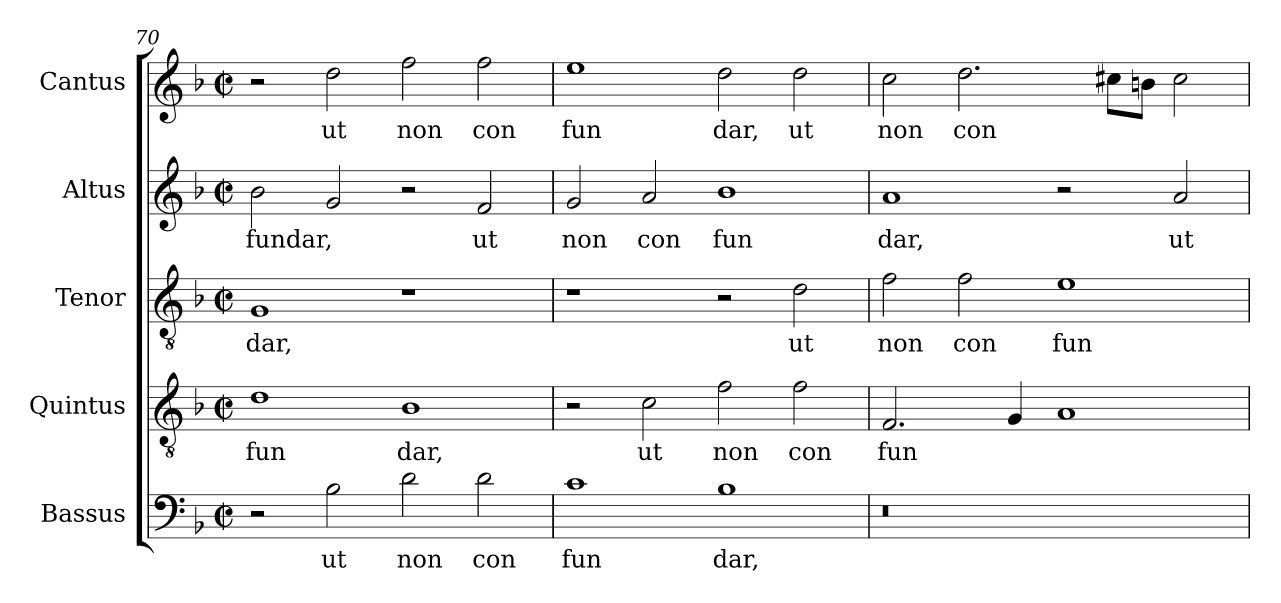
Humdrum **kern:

**kern	**text	**kern	**text	**kern	**text	**kern	**text	**kern	**text
*part5	*part5	*part4	*part4	*part3	*part3	*part2	*part2	*part1	*part1
*staff5	*staff5	*staff4	*staff4	*staff3	*staff3	*staff2	*staff2	*staff1	*staff1
*I"Bassus	*	*I"Quintus	*	*I"Tenor	*	*I"Altus	*	*I"Cantus	*
*clefF4	*	*clefGv2	*	*clefGv2	*	*clefG2	*	*clefG2	*
*k[b-]	*	*k[b-]	*	*k[b-]	*	*k[b-]	*	*k[b-]	*
*F:	*	*F:	*	*F:	*	*F:	*	*F:	*
*M2/2	*	*M2/2	*	*M2/2	*	*M2/2	*	*M2/2	*
*met(c|)	*	*met(c|)	*	*met(c|)	*	*met(c|)	*	*met(c|)	*
=70	=70	=70	=70	=70	=70	=70	=70	=70	=70
!	!	!	!LO:LY:b:cj	!	!LO:LY:b:cj	!	!LO:LY:b	!	!
2r	.	1d	fun	1G	dar,	2b-\	fundar,	2r	.
!	!LO:LY:b:cj	!	!	!	!	!	!	!	!LO:LY:b:cj
2B-\	ut	.	.	.	.	2g/	.	2dd\	ut
!	!LO:LY:b:cj	!	!LO:LY:b:cj	!	!	!	!	!	!LO:LY:b:cj
2d\	non	1B-	dar,	1r	.	2r	.	2ff\	non
!	!LO:LY:b:cj	!	!	!	!	!	!LO:LY:b:cj	!	!LO:LY:b:cj
2d\	con	.	.	.	.	2f/	ut	2ff\	con
=71	=71	=71	=71	=71	=71	=71	=71	=71	=71
!	!LO:LY:b:cj	!	!	!	!	!	!LO:LY:b:cj	!	!LO:LY:b:cj
1c	fun	2r	.	1r	.	2g/	non	1ee	fun
!	!	!	!LO:LY:b:cj	!	!	!	!LO:LY:b:cj	!	!
.	.	2c\	ut	.	.	2a/	con	.	.
!	!LO:LY:b:cj	!	!LO:LY:b:cj	!	!	!	!LO:LY:b:cj	!	!LO:LY:b:cj
1B-	dar,	2f\	non	2r	.	1b-	fun	2dd\	dar,
!	!	!	!LO:LY:b:cj	!	!LO:LY:b:cj	!	!	!	!LO:LY:b:cj
.	.	2f\	con	2d\	ut	.	.	2dd\	ut
=72	=72	=72	=72	=72	=72	=72	=72	=72	=72
!	!	!	!LO:LY:b	!	!LO:LY:b:cj	!	!LO:LY:b:cj	!	!LO:LY:b:cj
0r	.	2.F/	fun	2f\	non	1a	dar,	2cc\	non
!	!	!	!	!	!LO:LY:b:cj	!	!	!	!LO:LY:b
.	.	.	.	2f\	con	.	.	2.dd\	con
.	.	4G/	.	.	.	.	.	.	.
!	!	!	!	!	!LO:LY:b:cj	!	!	!	!
.	.	1A	.	1e	fun	2r	.	.	.
.	.	.	.	.	.	.	.	8cc#\L	.
.	.	.	.	.	.	.	.	8b\J	.
!	!	!	!	!	!	!	!LO:LY:b:cj	!	!
.	.	.	.	.	.	2a/	ut	2cc#\	.
=	=	=	=	=	=	=	=	=	=
*-	*-	*-	*-	*-	*-	*-	*-	*-	*-
